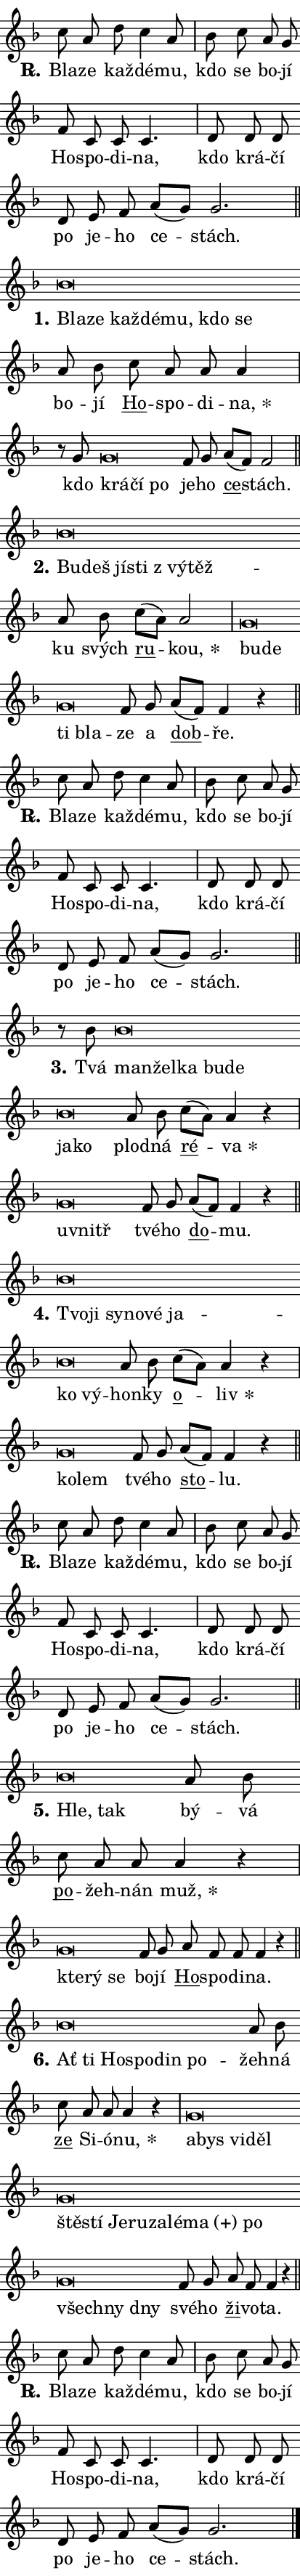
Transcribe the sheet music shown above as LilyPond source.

\version "2.24.0"
\header { tagline = "" }
\paper {
  indent = 0\cm
  top-margin = 0\cm
  right-margin = 0\cm
  bottom-margin = 0\cm
  left-margin = 0\cm
  paper-width = 7\cm
  page-breaking = #ly:one-page-breaking
  system-system-spacing.basic-distance = #11
  score-system-spacing.basic-distance = #11
  ragged-last = ##f
}


%% Author: Thomas Morley
%% https://lists.gnu.org/archive/html/lilypond-user/2020-05/msg00002.html
#(define (line-position grob)
"Returns position of @var[grob} in current system:
   @code{'start}, if at first time-step
   @code{'end}, if at last time-step
   @code{'middle} otherwise
"
  (let* ((col (ly:item-get-column grob))
         (ln (ly:grob-object col 'left-neighbor))
         (rn (ly:grob-object col 'right-neighbor))
         (col-to-check-left (if (ly:grob? ln) ln col))
         (col-to-check-right (if (ly:grob? rn) rn col))
         (break-dir-left
           (and
             (ly:grob-property col-to-check-left 'non-musical #f)
             (ly:item-break-dir col-to-check-left)))
         (break-dir-right
           (and
             (ly:grob-property col-to-check-right 'non-musical #f)
             (ly:item-break-dir col-to-check-right))))
        (cond ((eqv? 1 break-dir-left) 'start)
              ((eqv? -1 break-dir-right) 'end)
              (else 'middle))))

#(define (tranparent-at-line-position vctor)
  (lambda (grob)
  "Relying on @code{line-position} select the relevant enry from @var{vctor}.
Used to determine transparency,"
    (case (line-position grob)
      ((end) (not (vector-ref vctor 0)))
      ((middle) (not (vector-ref vctor 1)))
      ((start) (not (vector-ref vctor 2))))))

noteHeadBreakVisibility =
#(define-music-function (break-visibility)(vector?)
"Makes @code{NoteHead}s transparent relying on @var{break-visibility}"
#{
  \override NoteHead.transparent =
    #(tranparent-at-line-position break-visibility)
#})

#(define delete-ledgers-for-transparent-note-heads
  (lambda (grob)
    "Reads whether a @code{NoteHead} is transparent.
If so this @code{NoteHead} is removed from @code{'note-heads} from
@var{grob}, which is supposed to be @code{LedgerLineSpanner}.
As a result ledgers are not printed for this @code{NoteHead}"
    (let* ((nhds-array (ly:grob-object grob 'note-heads))
           (nhds-list
             (if (ly:grob-array? nhds-array)
                 (ly:grob-array->list nhds-array)
                 '()))
           ;; Relies on the transparent-property being done before
           ;; Staff.LedgerLineSpanner.after-line-breaking is executed.
           ;; This is fragile ...
           (to-keep
             (remove
               (lambda (nhd)
                 (ly:grob-property nhd 'transparent #f))
               nhds-list)))
      ;; TODO find a better method to iterate over grob-arrays, similiar
      ;; to filter/remove etc for lists
      ;; For now rebuilt from scratch
      (set! (ly:grob-object grob 'note-heads)  '())
      (for-each
        (lambda (nhd)
          (ly:pointer-group-interface::add-grob grob 'note-heads nhd))
        to-keep))))

hideNotes = {
  \noteHeadBreakVisibility #begin-of-line-visible
}
unHideNotes = {
  \noteHeadBreakVisibility #all-visible
}

% work-around for resetting accidentals
% https://lilypond.org/doc/v2.23/Documentation/notation/displaying-rhythms#unmetered-music
cadenzaMeasure = {
  \cadenzaOff
  \partial 1024 s1024
  \cadenzaOn
}

#(define-markup-command (accent layout props text) (markup?)
  "Underline accented syllable"
  (interpret-markup layout props
    #{\markup \override #'(offset . 4.3) \underline { #text }#}))

responsum = \markup \concat {
  "R" \hspace #-1.05 \path #0.1 #'((moveto 0 0.07) (lineto 0.9 0.8)) \hspace #0.05 "."
}

\layout {
    \context {
        \Staff
        \remove "Time_signature_engraver"
        \override LedgerLineSpanner.after-line-breaking = #delete-ledgers-for-transparent-note-heads
    }
    \context {
        \Voice {
            \override NoteHead.output-attributes = #'((class . "notehead"))
            \override Hairpin.height = #0.55
        }
    }
    \context {
        \Lyrics {
            \override StanzaNumber.output-attributes = #'((class . "stanzanumber"))
            \override LyricSpace.minimum-distance = #0.9
            \override LyricText.font-name = #"TeX Gyre Schola"
            \override LyricText.font-size = 1
            \override StanzaNumber.font-name = #"TeX Gyre Schola Bold"
            \override StanzaNumber.font-size = 1
        }
    }
}

% magnetic-lyrics.ily
%
%   written by
%     Jean Abou Samra <jean@abou-samra.fr>
%     Werner Lemberg <wl@gnu.org>
%
%   adapted by
%     Jiri Hon <jiri.hon@gmail.com>
%
% Version 2022-Apr-15

% https://www.mail-archive.com/lilypond-user@gnu.org/msg149350.html

#(define (Left_hyphen_pointer_engraver context)
   "Collect syllable-hyphen-syllable occurrences in lyrics and store
them in properties.  This engraver only looks to the left.  For
example, if the lyrics input is @code{foo -- bar}, it does the
following.

@itemize @bullet
@item
Set the @code{text} property of the @code{LyricHyphen} grob between
@q{foo} and @q{bar} to @code{foo}.

@item
Set the @code{left-hyphen} property of the @code{LyricText} grob with
text @q{foo} to the @code{LyricHyphen} grob between @q{foo} and
@q{bar}.
@end itemize

Use this auxiliary engraver in combination with the
@code{lyric-@/text::@/apply-@/magnetic-@/offset!} hook."
   (let ((hyphen #f)
         (text #f))
     (make-engraver
      (acknowledgers
       ((lyric-syllable-interface engraver grob source-engraver)
        (set! text grob)))
      (end-acknowledgers
       ((lyric-hyphen-interface engraver grob source-engraver)
        ;(when (not (grob::has-interface grob 'lyric-space-interface))
          (set! hyphen grob)));)
      ((stop-translation-timestep engraver)
       (when (and text hyphen)
         (ly:grob-set-object! text 'left-hyphen hyphen))
       (set! text #f)
       (set! hyphen #f)))))

#(define (lyric-text::apply-magnetic-offset! grob)
   "If the space between two syllables is less than the value in
property @code{LyricText@/.details@/.squash-threshold}, move the right
syllable to the left so that it gets concatenated with the left
syllable.

Use this function as a hook for
@code{LyricText@/.after-@/line-@/breaking} if the
@code{Left_@/hyphen_@/pointer_@/engraver} is active."
   (let ((hyphen (ly:grob-object grob 'left-hyphen #f)))
     (when hyphen
       (let ((left-text (ly:spanner-bound hyphen LEFT)))
         (when (grob::has-interface left-text 'lyric-syllable-interface)
           (let* ((common (ly:grob-common-refpoint grob left-text X))
                  (this-x-ext (ly:grob-extent grob common X))
                  (left-x-ext
                   (begin
                     ;; Trigger magnetism for left-text.
                     (ly:grob-property left-text 'after-line-breaking)
                     (ly:grob-extent left-text common X)))
                  ;; `delta` is the gap width between two syllables.
                  (delta (- (interval-start this-x-ext)
                            (interval-end left-x-ext)))
                  (details (ly:grob-property grob 'details))
                  (threshold (assoc-get 'squash-threshold details 0.2)))
             (when (< delta threshold)
               (let* (;; We have to manipulate the input text so that
                      ;; ligatures crossing syllable boundaries are not
                      ;; disabled.  For languages based on the Latin
                      ;; script this is essentially a beautification.
                      ;; However, for non-Western scripts it can be a
                      ;; necessity.
                      (lt (ly:grob-property left-text 'text))
                      (rt (ly:grob-property grob 'text))
                      (is-space (grob::has-interface hyphen 'lyric-space-interface))
                      (space (if is-space " " ""))
                      (space-markup (grob-interpret-markup grob " "))
                      (space-size (interval-length (ly:stencil-extent space-markup X)))
                      (extra-delta (if is-space space-size 0))
                      ;; Append new syllable.
                      (ltrt-space (if (and (string? lt) (string? rt))
                                (string-append lt space rt)
                                (make-concat-markup (list lt space rt))))
                      ;; Right-align `ltrt` to the right side.
                      (ltrt-space-markup (grob-interpret-markup
                               grob
                               (make-translate-markup
                                (cons (interval-length this-x-ext) 0)
                                (make-right-align-markup ltrt-space)))))
                 (begin
                   ;; Don't print `left-text`.
                   (ly:grob-set-property! left-text 'stencil #f)
                   ;; Set text and stencil (which holds all collected
                   ;; syllables so far) and shift it to the left.
                   (ly:grob-set-property! grob 'text ltrt-space)
                   (ly:grob-set-property! grob 'stencil ltrt-space-markup)
                   (ly:grob-translate-axis! grob (- (- delta extra-delta)) X))))))))))


#(define (lyric-hyphen::displace-bounds-first grob)
   ;; Make very sure this callback isn't triggered too early.
   (let ((left (ly:spanner-bound grob LEFT))
         (right (ly:spanner-bound grob RIGHT)))
     (ly:grob-property left 'after-line-breaking)
     (ly:grob-property right 'after-line-breaking)
     (ly:lyric-hyphen::print grob)))

squashThreshold = #0.4

\layout {
  \context {
    \Lyrics
    \consists #Left_hyphen_pointer_engraver
    \override LyricText.after-line-breaking =
      #lyric-text::apply-magnetic-offset!
    \override LyricHyphen.stencil = #lyric-hyphen::displace-bounds-first
    \override LyricText.details.squash-threshold = \squashThreshold
    \override LyricHyphen.minimum-distance = 0
    \override LyricHyphen.minimum-length = \squashThreshold
  }
}

squash = \override LyricText.details.squash-threshold = 9999
unSquash = \override LyricText.details.squash-threshold = \squashThreshold

left = \override LyricText.self-alignment-X = #LEFT
unLeft = \revert LyricText.self-alignment-X

starOffset = #(lambda (grob) 
                (let ((x_offset (ly:self-alignment-interface::aligned-on-x-parent grob)))
                  (if (= x_offset 0) 0 (+ x_offset 1.2))))

star = #(define-music-function (syllable)(string?)
"Append star separator at the end of a syllable"
#{
  \once \override LyricText.X-offset = #starOffset
  \lyricmode { \markup {
    #syllable
    \override #'((font-name . "TeX Gyre Schola Bold")) \hspace #0.2 \lower #0.65 \larger "*"
  } }
#})

starAccent = #(define-music-function (syllable)(string?)
"Append star separator at the end of a syllable and make accent"
#{
  \once \override LyricText.X-offset = #starOffset
  \lyricmode { \markup {
    \accent #syllable
    \override #'((font-name . "TeX Gyre Schola Bold")) \hspace #0.2 \lower #0.65 \larger "*"
  } }
#})

breath = #(define-music-function (syllable)(string?)
"Append breathing indicator at the end of a syllable"
#{
  \lyricmode { \markup { #syllable "+" } }
#})

optionalBreath = #(define-music-function (syllable)(string?)
"Append optional breathing indicator at the end of a syllable"
#{
  \lyricmode { \markup { #syllable "(+)" } }
#})


\score {
    <<
        \new Voice = "melody" { \cadenzaOn \key f \major \relative { c''8 a d c4 a8 \cadenzaMeasure \bar "|" bes8 c \bar "" a g \bar "" f c c c4. \cadenzaMeasure \bar "|" d8 d d \bar "" d e f \bar "" a[( g)] g2. \cadenzaMeasure \bar "||" \break } }
        \new Lyrics \lyricsto "melody" { \lyricmode { \set stanza = \responsum
Bla -- ze kaž -- dé -- mu, kdo se bo -- jí Ho -- spo -- di -- na, kdo krá -- čí po je -- ho ce -- stách. } }
    >>
    \layout {}
}

\score {
    <<
        \new Voice = "melody" { \cadenzaOn \key f \major \relative { bes'\breve*1/16 \hideNotes \breve*1/16 \bar "" \breve*1/16 \bar "" \breve*1/16 \bar "" \breve*1/16 \bar "" \breve*1/16 \breve*1/16 \bar "" \unHideNotes a8 bes \bar "" c a a a4 \cadenzaMeasure \bar "|" r8 g g\breve*1/16 \hideNotes \breve*1/16 \breve*1/16 \bar "" \unHideNotes f8 g \bar "" a[( f)] f2 \cadenzaMeasure \bar "||" \break } }
        \new Lyrics \lyricsto "melody" { \lyricmode { \set stanza = "1."
\left Bla -- \squash ze kaž -- dé -- mu, kdo se \unLeft \unSquash bo -- jí \markup \accent Ho -- spo -- di -- \star na, kdo \left krá -- \squash čí po \unLeft \unSquash je -- ho \markup \accent ce -- stách. } }
    >>
    \layout {}
}

\score {
    <<
        \new Voice = "melody" { \cadenzaOn \key f \major \relative { bes'\breve*1/16 \hideNotes \breve*1/16 \bar "" \breve*1/16 \bar "" \breve*1/16 \bar "" \breve*1/16 \breve*1/16 \bar "" \unHideNotes a8 bes \bar "" c[( a)] a2 \cadenzaMeasure \bar "|" g\breve*1/16 \hideNotes \breve*1/16 \bar "" \breve*1/16 \breve*1/16 \bar "" \unHideNotes f8 g \bar "" a[( f)] f4 r \cadenzaMeasure \bar "||" \break } }
        \new Lyrics \lyricsto "melody" { \lyricmode { \set stanza = "2."
\left Bu -- \squash deš jí -- sti "z vý" -- těž -- \unLeft \unSquash ku svých \markup \accent ru -- \star kou, \left bu -- \squash de ti bla -- \unLeft \unSquash ze a \markup \accent dob -- ře. } }
    >>
    \layout {}
}

\score {
    <<
        \new Voice = "melody" { \cadenzaOn \key f \major \relative { c''8 a d c4 a8 \cadenzaMeasure \bar "|" bes8 c \bar "" a g \bar "" f c c c4. \cadenzaMeasure \bar "|" d8 d d \bar "" d e f \bar "" a[( g)] g2. \cadenzaMeasure \bar "||" \break } }
        \new Lyrics \lyricsto "melody" { \lyricmode { \set stanza = \responsum
Bla -- ze kaž -- dé -- mu, kdo se bo -- jí Ho -- spo -- di -- na, kdo krá -- čí po je -- ho ce -- stách. } }
    >>
    \layout {}
}

\score {
    <<
        \new Voice = "melody" { \cadenzaOn \key f \major \relative { r8 bes' bes\breve*1/16 \hideNotes \breve*1/16 \bar "" \breve*1/16 \bar "" \breve*1/16 \bar "" \breve*1/16 \bar "" \breve*1/16 \breve*1/16 \bar "" \unHideNotes a8 bes \bar "" c[( a)] a4 r \cadenzaMeasure \bar "|" g\breve*1/16 \hideNotes \breve*1/16 \bar "" \unHideNotes f8 g \bar "" a[( f)] f4 r \cadenzaMeasure \bar "||" \break } }
        \new Lyrics \lyricsto "melody" { \lyricmode { \set stanza = "3."
Tvá \left man -- \squash žel -- ka bu -- de ja -- ko \unLeft \unSquash plod -- ná \markup \accent ré -- \star va \left u -- \squash vnitř \unLeft \unSquash tvé -- ho \markup \accent do -- mu. } }
    >>
    \layout {}
}

\score {
    <<
        \new Voice = "melody" { \cadenzaOn \key f \major \relative { bes'\breve*1/16 \hideNotes \breve*1/16 \bar "" \breve*1/16 \bar "" \breve*1/16 \bar "" \breve*1/16 \bar "" \breve*1/16 \bar "" \breve*1/16 \breve*1/16 \bar "" \unHideNotes a8 bes \bar "" c[( a)] a4 r \cadenzaMeasure \bar "|" g\breve*1/16 \hideNotes \breve*1/16 \bar "" \unHideNotes f8 g \bar "" a[( f)] f4 r \cadenzaMeasure \bar "||" \break } }
        \new Lyrics \lyricsto "melody" { \lyricmode { \set stanza = "4."
\left Tvo -- \squash ji sy -- no -- vé ja -- ko vý -- \unLeft \unSquash hon -- ky \markup \accent o -- \star liv \left ko -- \squash lem \unLeft \unSquash tvé -- ho \markup \accent sto -- lu. } }
    >>
    \layout {}
}

\score {
    <<
        \new Voice = "melody" { \cadenzaOn \key f \major \relative { c''8 a d c4 a8 \cadenzaMeasure \bar "|" bes8 c \bar "" a g \bar "" f c c c4. \cadenzaMeasure \bar "|" d8 d d \bar "" d e f \bar "" a[( g)] g2. \cadenzaMeasure \bar "||" \break } }
        \new Lyrics \lyricsto "melody" { \lyricmode { \set stanza = \responsum
Bla -- ze kaž -- dé -- mu, kdo se bo -- jí Ho -- spo -- di -- na, kdo krá -- čí po je -- ho ce -- stách. } }
    >>
    \layout {}
}

\score {
    <<
        \new Voice = "melody" { \cadenzaOn \key f \major \relative { bes'\breve*1/16 \hideNotes \breve*1/16 \bar "" \unHideNotes a8 bes \bar "" c a a a4 r \cadenzaMeasure \bar "|" g\breve*1/16 \hideNotes \breve*1/16 \breve*1/16 \bar "" \unHideNotes f8 g \bar "" a f f f4 r \cadenzaMeasure \bar "||" \break } }
        \new Lyrics \lyricsto "melody" { \lyricmode { \set stanza = "5."
\left Hle, \squash tak \unLeft \unSquash bý -- vá \markup \accent po -- žeh -- nán \star muž, \left kte -- \squash rý se \unLeft \unSquash bo -- jí \markup \accent Ho -- spo -- di -- na. } }
    >>
    \layout {}
}

\score {
    <<
        \new Voice = "melody" { \cadenzaOn \key f \major \relative { bes'\breve*1/16 \hideNotes \breve*1/16 \bar "" \breve*1/16 \bar "" \breve*1/16 \bar "" \breve*1/16 \breve*1/16 \bar "" \unHideNotes a8 bes \bar "" c a a a4 r \cadenzaMeasure \bar "|" g\breve*1/16 \hideNotes \breve*1/16 \bar "" \breve*1/16 \bar "" \breve*1/16 \bar "" \breve*1/16 \bar "" \breve*1/16 \bar "" \breve*1/16 \bar "" \breve*1/16 \bar "" \breve*1/16 \bar "" \breve*1/16 \bar "" \breve*1/16 \bar "" \breve*1/16 \bar "" \breve*1/16 \bar "" \breve*1/16 \breve*1/16 \bar "" \unHideNotes f8 g \bar "" a f f4 r \cadenzaMeasure \bar "||" \break } }
        \new Lyrics \lyricsto "melody" { \lyricmode { \set stanza = "6."
\left Ať \squash ti Ho -- spo -- din po -- \unLeft \unSquash žeh -- ná \markup \accent ze Si -- ó -- \star nu, \left a -- \squash bys vi -- děl ště -- stí Je -- ru -- za -- lé -- \optionalBreath ma po všech -- ny dny \unLeft \unSquash své -- ho \markup \accent ži -- vo -- ta. } }
    >>
    \layout {}
}

\score {
    <<
        \new Voice = "melody" { \cadenzaOn \key f \major \relative { c''8 a d c4 a8 \cadenzaMeasure \bar "|" bes8 c \bar "" a g \bar "" f c c c4. \cadenzaMeasure \bar "|" d8 d d \bar "" d e f \bar "" a[( g)] g2. \cadenzaMeasure \bar "||" \break } \bar "|." }
        \new Lyrics \lyricsto "melody" { \lyricmode { \set stanza = \responsum
Bla -- ze kaž -- dé -- mu, kdo se bo -- jí Ho -- spo -- di -- na, kdo krá -- čí po je -- ho ce -- stách. } }
    >>
    \layout {}
}
